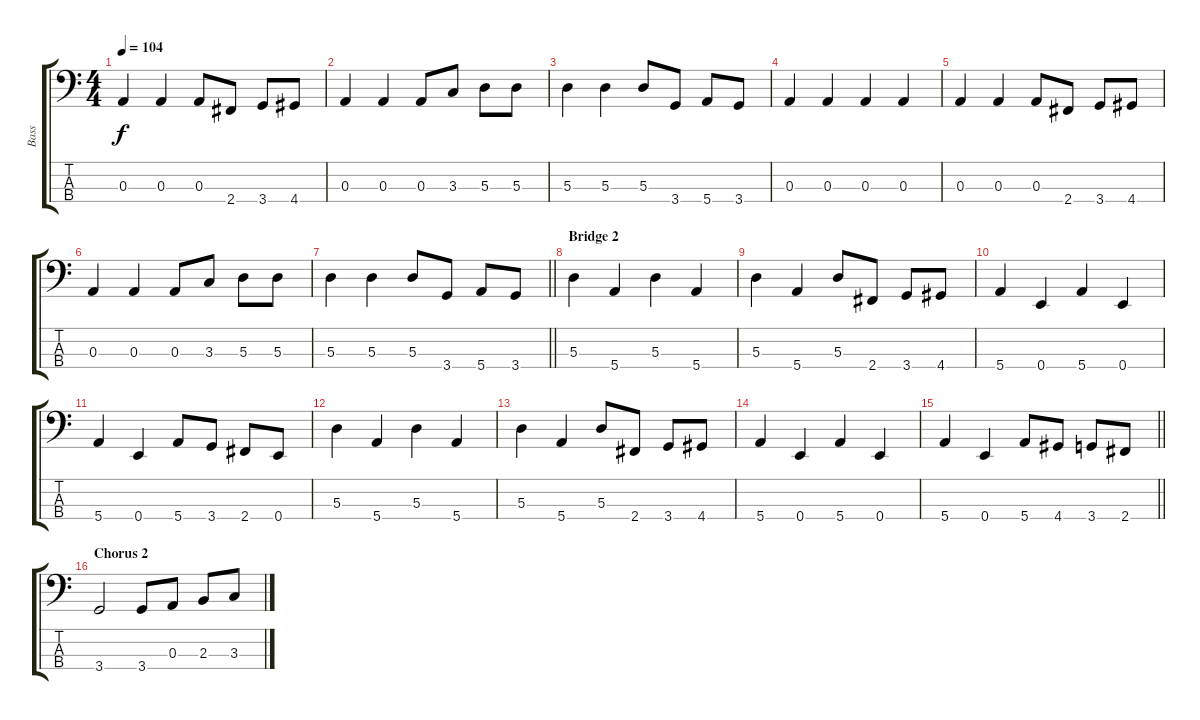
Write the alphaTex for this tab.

\track ("Bass" "Bass") {instrument electricbassfinger}
\staff {score tabs}
\tuning (G2 D2 A1 E1) {hide}
\ts (4 4)
\tempo 104
\clef f4
\ks c
0.3.4{dy f} 0.3.4 0.3.8 2.4.8 3.4.8 4.4.8 |
0.3.4 0.3.4 0.3.8 3.3.8 5.3.8 5.3.8 |
5.3.4 5.3.4 5.3.8 3.4.8 5.4.8 3.4.8 |
0.3.4 0.3.4 0.3.4 0.3.4 |
0.3.4 0.3.4 0.3.8 2.4.8 3.4.8 4.4.8 |
0.3.4 0.3.4 0.3.8 3.3.8 5.3.8 5.3.8 |
\barLineRight lightlight
5.3.4 5.3.4 5.3.8 3.4.8 5.4.8 3.4.8 |
\section ("" "Bridge 2")
5.3.4 5.4.4 5.3.4 5.4.4 |
5.3.4 5.4.4 5.3.8 2.4.8 3.4.8 4.4.8 |
5.4.4 0.4.4 5.4.4 0.4.4 |
5.4.4 0.4.4 5.4.8 3.4.8 2.4.8 0.4.8 |
5.3.4 5.4.4 5.3.4 5.4.4 |
5.3.4 5.4.4 5.3.8 2.4.8 3.4.8 4.4.8 |
5.4.4 0.4.4 5.4.4 0.4.4 |
\barLineRight lightlight
5.4.4 0.4.4 5.4.8 4.4.8 3.4.8 2.4.8 |
\section ("" "Chorus 2")
3.4.2 3.4.8 0.3.8 2.3.8 3.3.8
